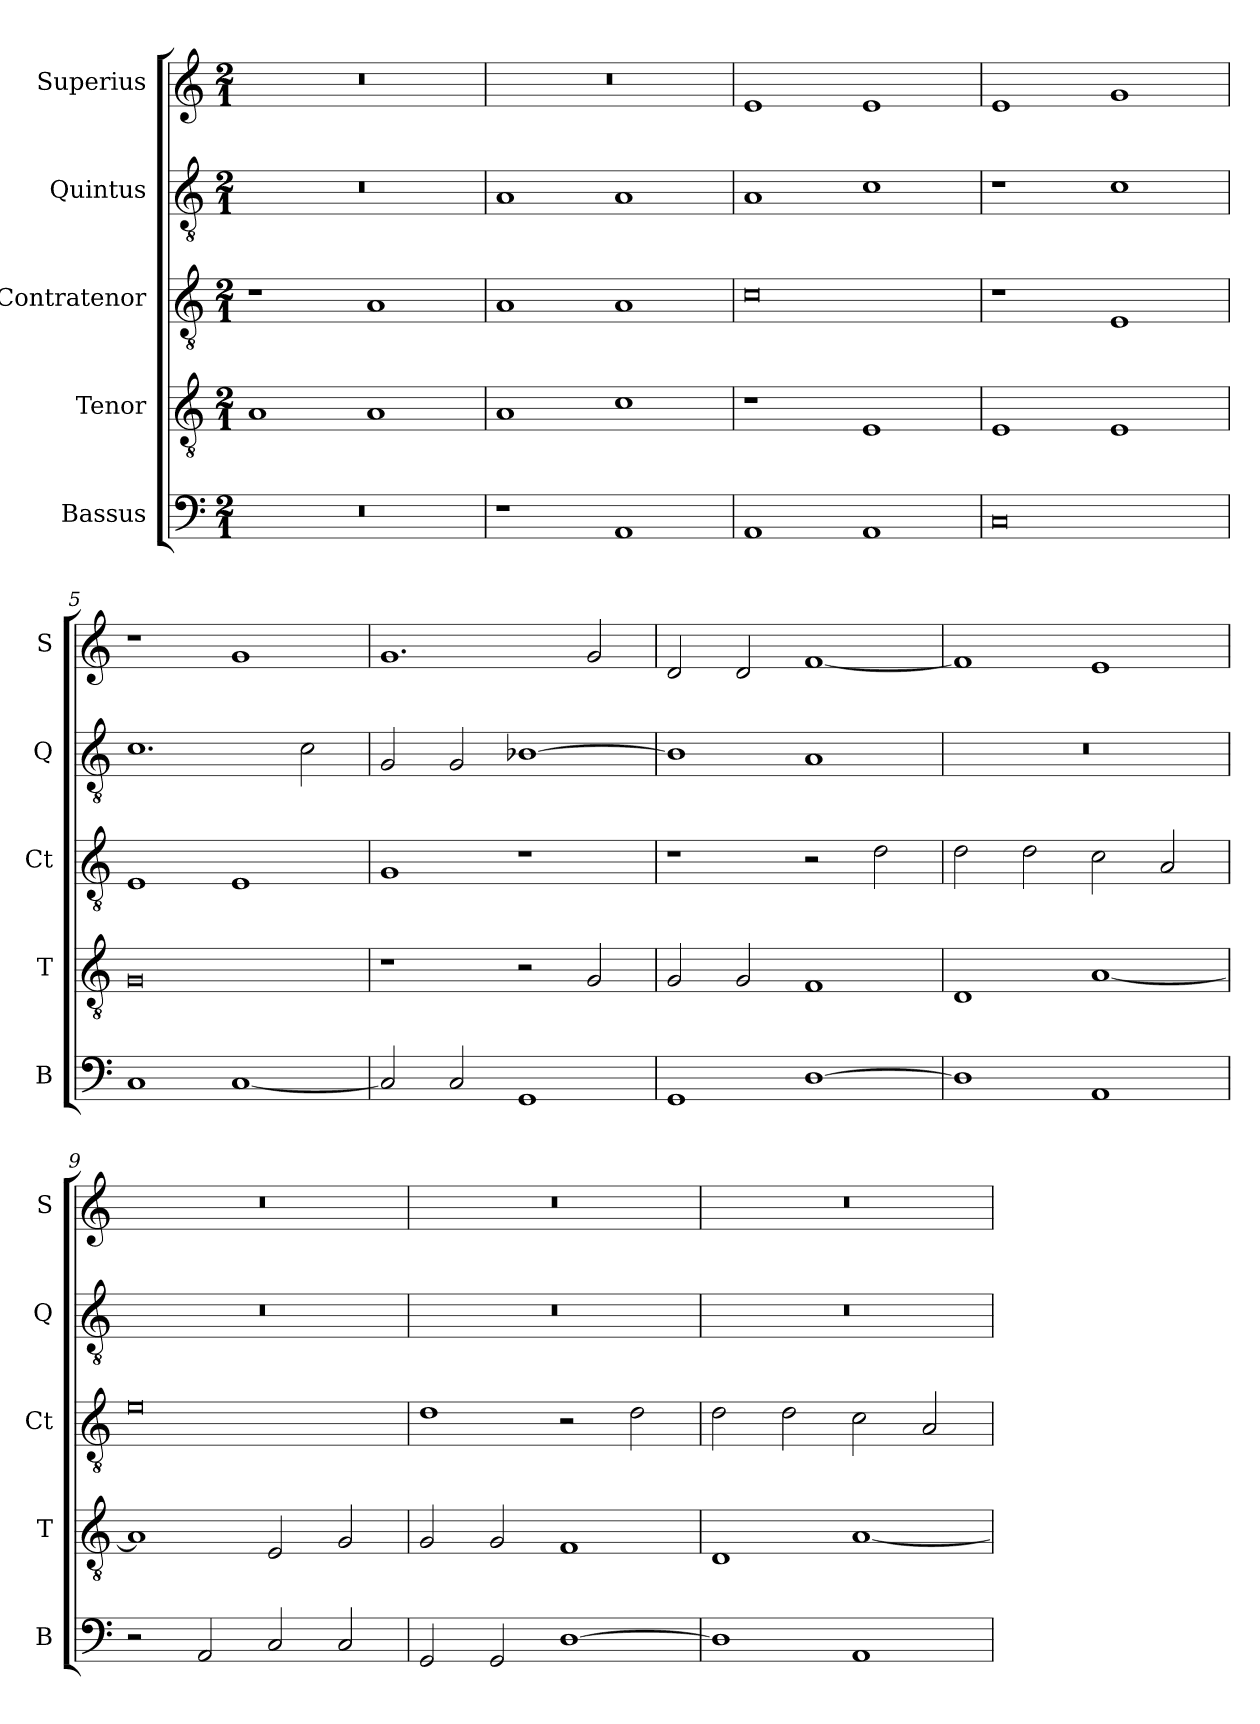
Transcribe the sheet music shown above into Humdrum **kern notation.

**kern	**kern	**kern	**kern	**kern
*part5	*part4	*part3	*part2	*part1
*staff5	*staff4	*staff3	*staff2	*staff1
*I"Bassus	*I"Tenor	*I"Contratenor	*I"Quintus	*I"Superius
*I'B	*I'T	*I'Ct	*I'Q	*I'S
*clefF4	*clefGv2	*clefGv2	*clefGv2	*clefG2
*k[]	*k[]	*k[]	*k[]	*k[]
*M2/1	*M2/1	*M2/1	*M2/1	*M2/1
=1	=1	=1	=1	=1
0r	1A	1r	0r	0r
.	1A	1A	.	.
=2	=2	=2	=2	=2
1r	1A	1A	1A	0r
1AA	1c	1A	1A	.
=3	=3	=3	=3	=3
1AA	1r	0c	1A	1e
1AA	1E	.	1c	1e
=4	=4	=4	=4	=4
0C	1E	1r	1r	1e
.	1E	1E	1c	1g
=5	=5	=5	=5	=5
1C	0G	1E	1.c	1r
[1C	.	1E	.	1g
.	.	.	2c\	.
=6	=6	=6	=6	=6
2C/]	1r	1G	2G/	1.g
2C/	.	.	2G/	.
1GG	2r	1r	[1B-X	.
.	2G	.	.	2g/
=7	=7	=7	=7	=7
1GG	2G	1r	1B-]	2d/
.	2G	.	.	2d/
[1D	1F	2r	1A	[1f
.	.	2d\	.	.
=8	=8	=8	=8	=8
1D]	1D	2d\	0r	1f]
.	.	2d\	.	.
1AA	[1A	2c\	.	1e
.	.	2A/	.	.
=9	=9	=9	=9	=9
2r	1A]	0e	0r	0r
2AA/	.	.	.	.
2C/	2E	.	.	.
2C/	2G	.	.	.
=10	=10	=10	=10	=10
2GG/	2G	1d	0r	0r
2GG/	2G	.	.	.
[1D	1F	2r	.	.
.	.	2d\	.	.
=11	=11	=11	=11	=11
1D]	1D	2d\	0r	0r
.	.	2d\	.	.
1AA	[1A	2c\	.	.
.	.	2A/	.	.
=	=	=	=	=
*-	*-	*-	*-	*-
